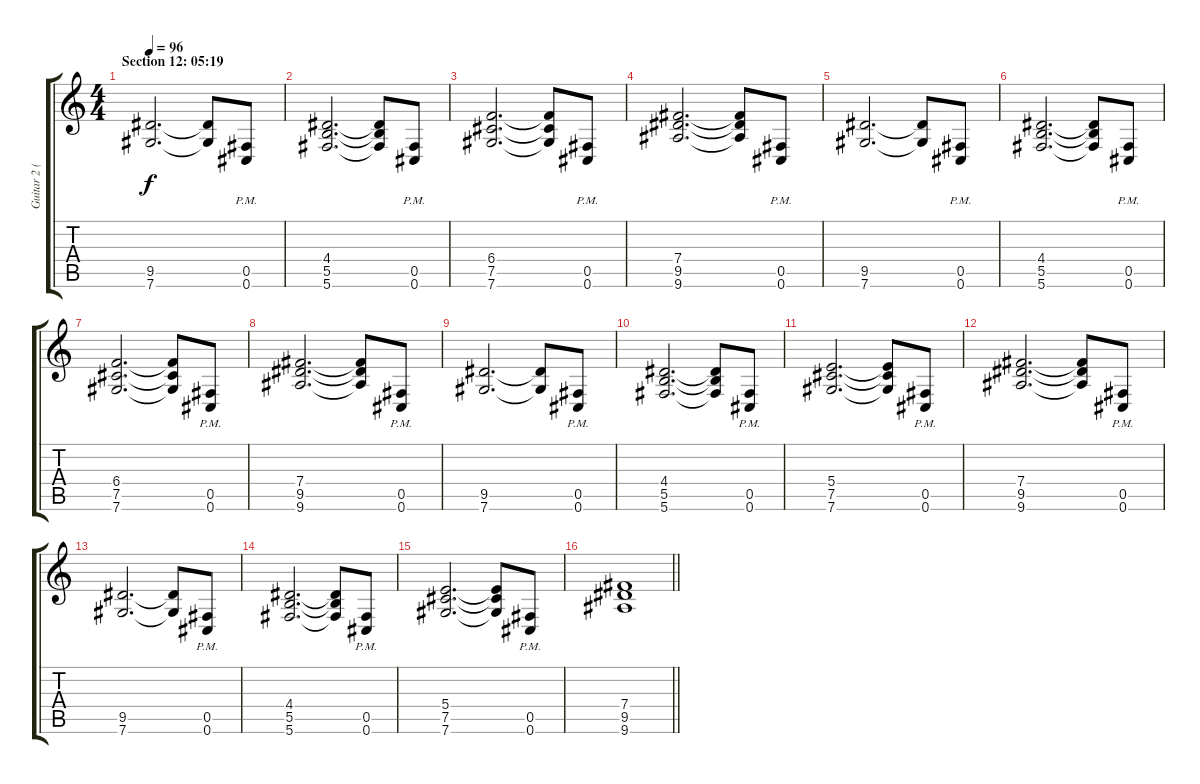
\track ("Guitar 2 (Distortion)" "Guitar 2 (") {instrument distortionguitar}
\staff {score tabs}
\tuning (Db4 Ab3 E3 B2 Gb2 Db2) {hide}
\ts (4 4)
\section ("" "Section 12: 05:19")
\tempo 96
\clef g2
\ks c
(9.5 7.6).2{d dy f} (9.5{t} 7.6{t}).8 (0.5{pm} 0.6{pm}).8 |
(4.4 5.5 5.6).2{d} (4.4{t} 5.5{t} 5.6{t}).8 (0.5{pm} 0.6{pm}).8 |
(6.4 7.5 7.6).2{d} (6.4{t} 7.5{t} 7.6{t}).8 (0.5{pm} 0.6{pm}).8 |
(7.4 9.5 9.6).2{d} (7.4{t} 9.5{t} 9.6{t}).8 (0.5{pm} 0.6{pm}).8 |
(9.5 7.6).2{d} (9.5{t} 7.6{t}).8 (0.5{pm} 0.6{pm}).8 |
(4.4 5.5 5.6).2{d} (4.4{t} 5.5{t} 5.6{t}).8 (0.5{pm} 0.6{pm}).8 |
(6.4 7.5 7.6).2{d} (6.4{t} 7.5{t} 7.6{t}).8 (0.5{pm} 0.6{pm}).8 |
(7.4 9.5 9.6).2{d} (7.4{t} 9.5{t} 9.6{t}).8 (0.5{pm} 0.6{pm}).8 |
(9.5 7.6).2{d} (9.5{t} 7.6{t}).8 (0.5{pm} 0.6{pm}).8 |
(4.4 5.5 5.6).2{d} (4.4{t} 5.5{t} 5.6{t}).8 (0.5{pm} 0.6{pm}).8 |
(5.4 7.5 7.6).2{d} (5.4{t} 7.5{t} 7.6{t}).8 (0.5{pm} 0.6{pm}).8 |
(7.4 9.5 9.6).2{d} (7.4{t} 9.5{t} 9.6{t}).8 (0.5{pm} 0.6{pm}).8 |
(9.5 7.6).2{d} (9.5{t} 7.6{t}).8 (0.5{pm} 0.6{pm}).8 |
(4.4 5.5 5.6).2{d} (4.4{t} 5.5{t} 5.6{t}).8 (0.5{pm} 0.6{pm}).8 |
(5.4 7.5 7.6).2{d} (5.4{t} 7.5{t} 7.6{t}).8 (0.5{pm} 0.6{pm}).8 |
\barLineRight lightlight
(7.4 9.5 9.6).1
